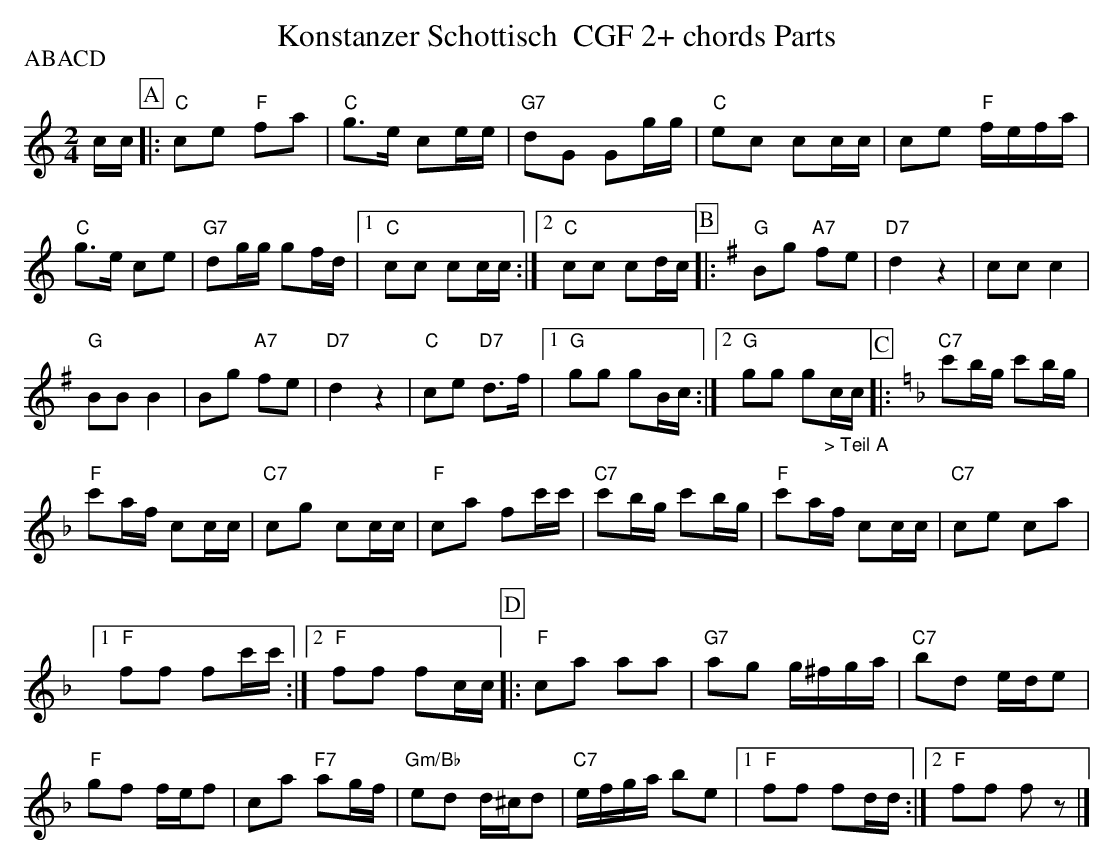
X:1
T:Konstanzer Schottisch  CGF 2+ chords Parts
P:ABACD
M:2/4
L:1/16
K:Cmaj%%MIDI gchordon
cc [P:A] |: "C"c2e2 "F"f2a2 | "C"g3e c2ee | "G7"d2G2 G2gg | "C"e2c2 c2cc | c2e2 "F"fefa |
"C"g3e c2e2 | "G7"d2gg g2fd |1 "C"c2c2 c2cc :|2 "C"c2c2 c2dc [P:B] |: [K:Gmaj] "G"B2g2 "A7"f2e2 | "D7"d4z4 | c2c2 c4 |
"G"B2B2B4 | B2g2 "A7"f2e2 | "D7"d4z4 | "C"c2e2 "D7"d3f |1 "G"g2g2 g2Bc :|2 "G"g2g2 g2"_> Teil A"cc [P:C] |: [K:Fmaj] "C7"c'2bg c'2bg |
"F"c'2af c2cc | "C7"c2g2 c2cc | "F"c2a2 f2c'c' | "C7"c'2bg c'2bg | "F"c'2af c2cc | "C7"c2e2 c2a2 |1
"F"f2f2 f2c'c' :|2 "F"f2f2 f2cc [P:D] |: "F"c2a2 a2a2 | "G7"a2g2 g^fga | "C7"b2d2 ede2 |
"F"g2f2 fef2 | c2a2 "F7"a2gf | "Gm/Bb"e2d2 d^cd2 | "C7"efga b2e2 |1 "F"f2f2 f2dd :|2 "F"f2f2 f2z2 |]
